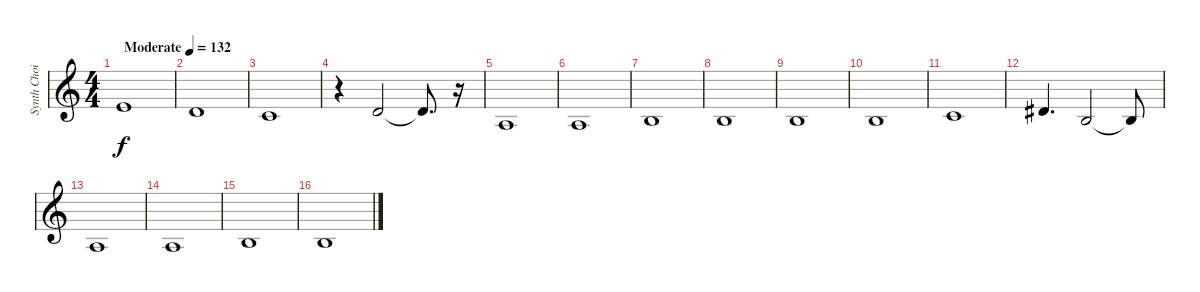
\track ("Synth Choir Voice 2" "Synth Choi") {instrument choiraahs}
\staff {score}
\tuning (E4 B3 G3 D3 A2 E2 B1) {hide}
\ts (4 4)
\tempo (132 "Moderate")
\clef g2
\ks c
5.2.1{dy f instrument choiraahs} |
3.2.1 |
1.2.1 |
r.4 3.2.2 3.2{t}.8{d} r.16 |
2.3.1 |
2.3.1 |
0.2.1 |
0.2.1 |
0.2.1 |
0.2.1 |
1.2.1 |
4.2.4{d} 0.2.2 0.2{t}.8 |
2.3.1 |
2.3.1 |
0.2.1 |
0.2.1
